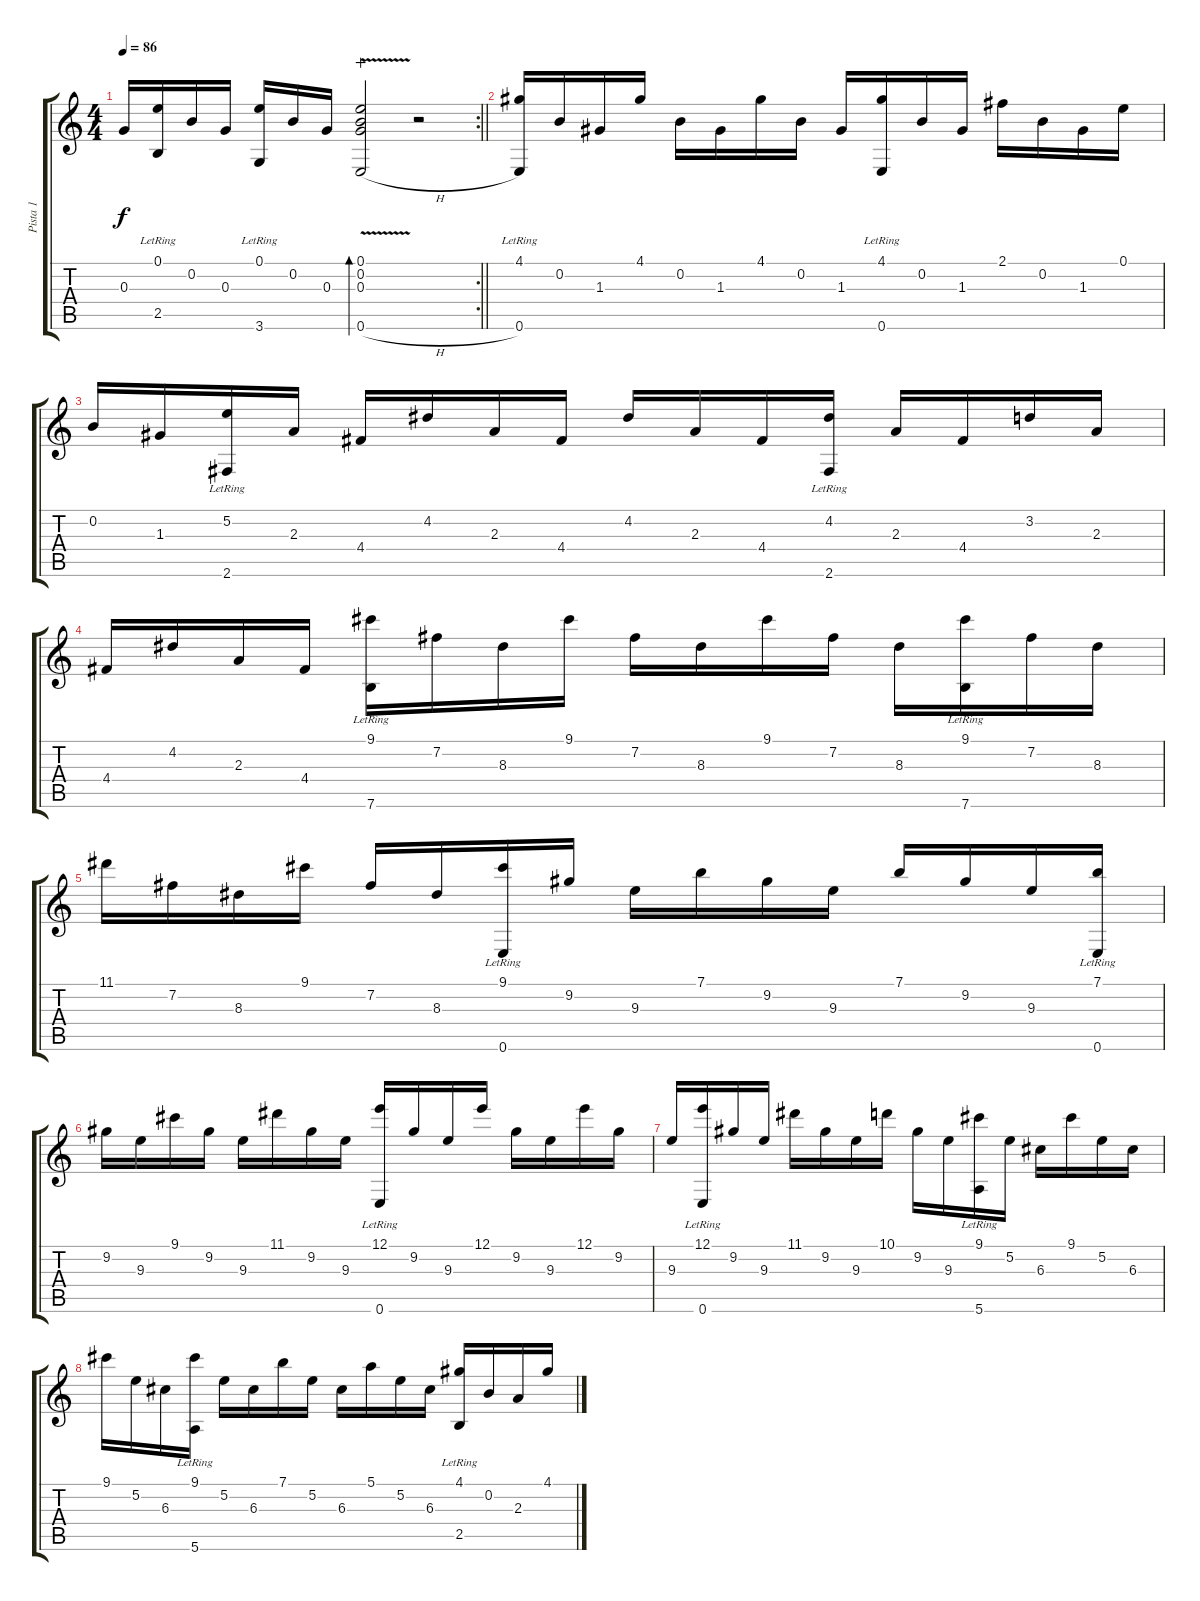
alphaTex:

\track ("Pista 1" "Pista 1") {instrument acousticguitarnylon}
\staff {score tabs}
\tuning (E4 B3 G3 D3 A2 E2) {hide}
\rc 2
\ts (4 4)
\tempo 86
\clef g2
\barLineRight lightlight
\ks c
0.3.16{dy f} (0.1{lr} 2.5{lr}).16 0.2.16 0.3.16 (0.1{lr} 3.6{lr}).16 0.2.16 0.3.16 (0.1 0.2 0.3 0.6{v h}).2{bd 240 wahc} r.2 |
(4.1{lr} 0.6{lr}).16 0.2.16 1.3.16 4.1.16 0.2.16 1.3.16 4.1.16 0.2.16 1.3.16 (4.1{lr} 0.6{lr}).16 0.2.16 1.3.16 2.1.16 0.2.16 1.3.16 0.1.16 |
0.2.16 1.3.16 (5.2{lr} 2.6{lr}).16 2.3.16 4.4.16 4.2.16 2.3.16 4.4.16 4.2.16 2.3.16 4.4.16 (4.2{lr} 2.6{lr}).16 2.3.16 4.4.16 3.2.16 2.3.16 |
4.4.16 4.2.16 2.3.16 4.4.16 (9.1{lr} 7.6{lr}).16 7.2.16 8.3.16 9.1.16 7.2.16 8.3.16 9.1.16 7.2.16 8.3.16 (9.1{lr} 7.6{lr}).16 7.2.16 8.3.16 |
11.1.16 7.2.16 8.3.16 9.1.16 7.2.16 8.3.16 (9.1{lr} 0.6{lr}).16 9.2.16 9.3.16 7.1.16 9.2.16 9.3.16 7.1.16 9.2.16 9.3.16 (7.1{lr} 0.6{lr}).16 |
9.2.16 9.3.16 9.1.16 9.2.16 9.3.16 11.1.16 9.2.16 9.3.16 (12.1{lr} 0.6{lr}).16 9.2.16 9.3.16 12.1.16 9.2.16 9.3.16 12.1.16 9.2.16 |
9.3.16 (12.1{lr} 0.6{lr}).16 9.2.16 9.3.16 11.1.16 9.2.16 9.3.16 10.1.16 9.2.16 9.3.16 (9.1{lr} 5.6{lr}).16 5.2.16 6.3.16 9.1.16 5.2.16 6.3.16 |
9.1.16 5.2.16 6.3.16 (9.1{lr} 5.6{lr}).16 5.2.16 6.3.16 7.1.16 5.2.16 6.3.16 5.1.16 5.2.16 6.3.16 (4.1{lr} 2.5{lr}).16 0.2.16 2.3.16 4.1.16
